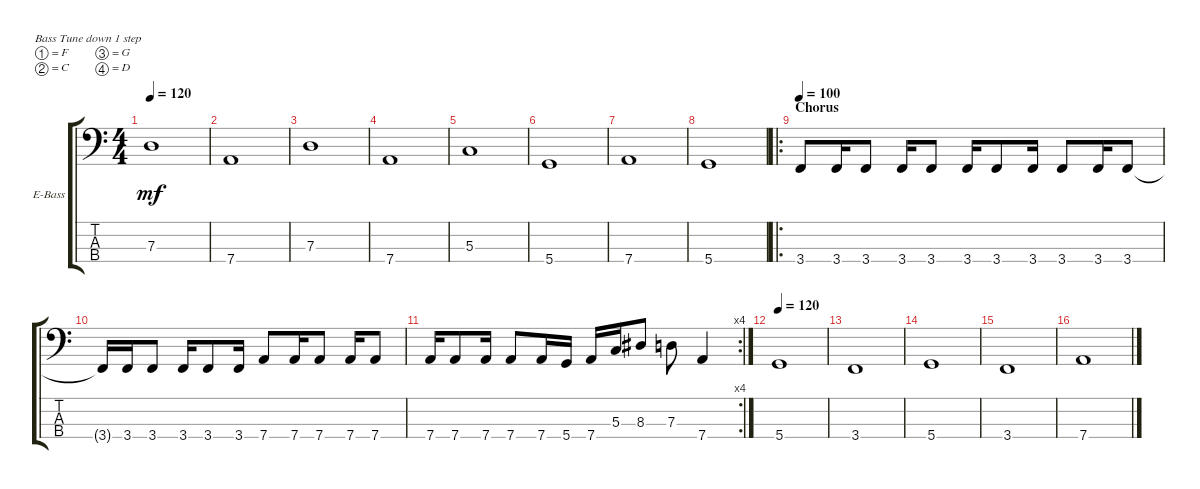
\defaultSystemsLayout 4
\bracketExtendMode groupsimilarinstruments
\firstSystemTrackNameOrientation horizontal
\otherSystemsTrackNameOrientation horizontal
\track ("Anders Kjølholm" "E-Bass") {instrument electricbassfinger}
\staff {score tabs}
\tuning (F2 C2 G1 D1)
\ts (4 4)
\tempo 120
\clef f4
\ks c
7.3.1{dy mf} |
7.4.1 |
7.3.1 |
7.4.1 |
5.3.1 |
5.4.1 |
7.4.1 |
5.4.1 |
\ro
\section ("" "Chorus")
\tempo 100
3.4.8 3.4.16 3.4.8 3.4.16 3.4.8 3.4.16 3.4.8 3.4.16 3.4.8 3.4.16 3.4.8 |
3.4{t}.16 3.4.16 3.4.8 3.4.16 3.4.8 3.4.16 7.4.8 7.4.16 7.4.8 7.4.16 7.4.8 |
\rc 4
7.4.16 7.4.8 7.4.16 7.4.8 7.4.16 5.4.16 7.4.16 5.3.16 8.3.8 7.3.8 7.4.4 |
\tempo 120
5.4.1 |
3.4.1 |
5.4.1 |
3.4.1 |
7.4.1
